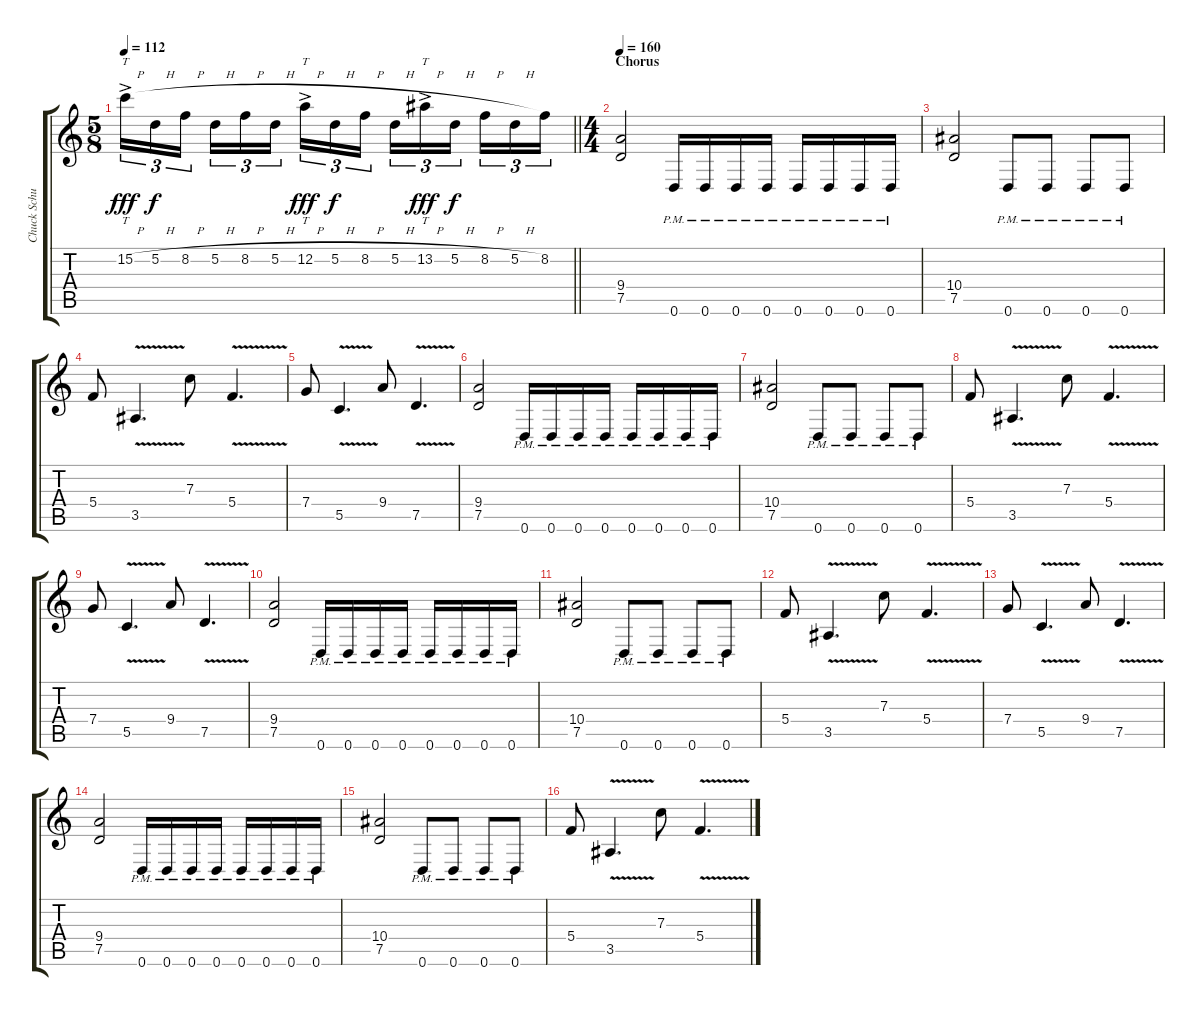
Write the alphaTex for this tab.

\track ("Chuck Schuldiner" "Chuck Schu") {instrument distortionguitar}
\staff {score tabs}
\tuning (D4 A3 F3 C3 G2 D2) {hide}
\ts (5 8)
\tempo 112
\clef g2
\barLineRight lightlight
\ks c
15.2{h ac}.16{tt tu (3 2) dy fff} 5.2{h}.16{tu (3 2) dy f} 8.2{h}.16{tu (3 2)} 5.2{h}.16{tu (3 2)} 8.2{h}.16{tu (3 2)} 5.2{h}.16{tu (3 2)} 12.2{h ac}.16{tt tu (3 2) dy fff} 5.2{h}.16{tu (3 2) dy f} 8.2{h}.16{tu (3 2)} 5.2{h}.16{tu (3 2)} 13.2{h ac}.16{tt tu (3 2) dy fff} 5.2{h}.16{tu (3 2) dy f} 8.2{h}.16{tu (3 2)} 5.2{h}.16{tu (3 2)} 8.2.16{tu (3 2)} |
\ts (4 4)
\section ("" "Chorus")
\tempo 160
(9.4 7.5).2 0.6{pm}.16 0.6{pm}.16 0.6{pm}.16 0.6{pm}.16 0.6{pm}.16 0.6{pm}.16 0.6{pm}.16 0.6{pm}.16 |
(10.4 7.5).2 0.6{pm}.8 0.6{pm}.8 0.6{pm}.8 0.6{pm}.8 |
5.4.8 3.5{v}.4{d} 7.3.8 5.4{v}.4{d} |
7.4.8 5.5{v}.4{d} 9.4.8 7.5{v}.4{d} |
(9.4 7.5).2 0.6{pm}.16 0.6{pm}.16 0.6{pm}.16 0.6{pm}.16 0.6{pm}.16 0.6{pm}.16 0.6{pm}.16 0.6{pm}.16 |
(10.4 7.5).2 0.6{pm}.8 0.6{pm}.8 0.6{pm}.8 0.6{pm}.8 |
5.4.8 3.5{v}.4{d} 7.3.8 5.4{v}.4{d} |
7.4.8 5.5{v}.4{d} 9.4.8 7.5{v}.4{d} |
(9.4 7.5).2 0.6{pm}.16 0.6{pm}.16 0.6{pm}.16 0.6{pm}.16 0.6{pm}.16 0.6{pm}.16 0.6{pm}.16 0.6{pm}.16 |
(10.4 7.5).2 0.6{pm}.8 0.6{pm}.8 0.6{pm}.8 0.6{pm}.8 |
5.4.8 3.5{v}.4{d} 7.3.8 5.4{v}.4{d} |
7.4.8 5.5{v}.4{d} 9.4.8 7.5{v}.4{d} |
(9.4 7.5).2 0.6{pm}.16 0.6{pm}.16 0.6{pm}.16 0.6{pm}.16 0.6{pm}.16 0.6{pm}.16 0.6{pm}.16 0.6{pm}.16 |
(10.4 7.5).2 0.6{pm}.8 0.6{pm}.8 0.6{pm}.8 0.6{pm}.8 |
5.4.8 3.5{v}.4{d} 7.3.8 5.4{v}.4{d}
